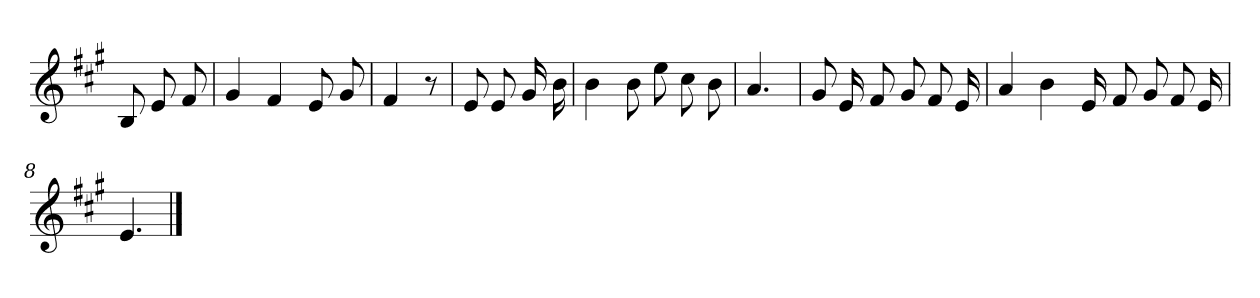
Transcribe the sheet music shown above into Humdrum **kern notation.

**kern
*part1
*staff1
*clefG2
*k[f#c#g#]
=
8B
8e
8f#
=1
4g#
4f#
8e
8g#
=2
4f#
8r
=3
8e
8e
16g#
16b
=4
4b
8b
8ee
8cc#
8b
=5
4.a
=6
8g#
16e
8f#
8g#
8f#
16e
=7
4a
4b
16e
8f#
8g#
8f#
16e
=8
4.e
==
*-
